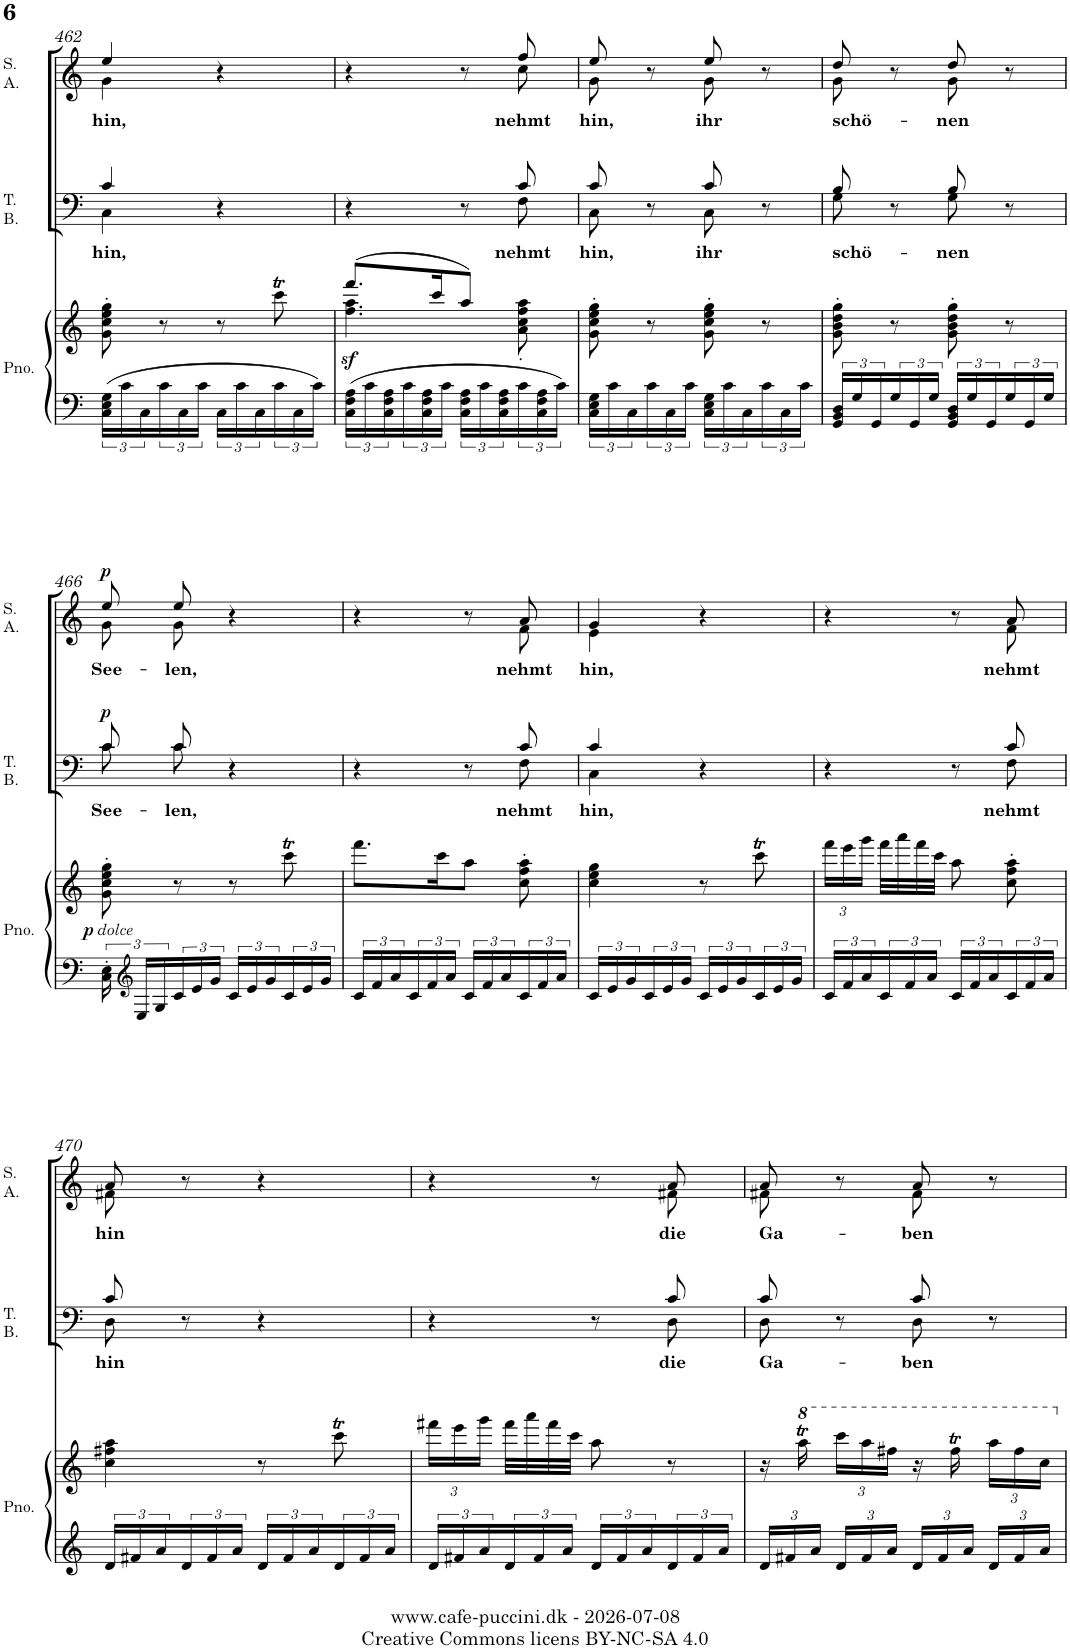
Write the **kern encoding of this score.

**kern	**kern	**dynam	**kern	**text	**dynam	**kern	**text	**dynam
*part3	*part3	*part3	*part2	*part2	*part2	*part1	*part1	*part1
*staff4	*staff3	*staff3/4	*staff2	*staff2	*staff2	*staff1	*staff1	*staff1
*I"Piano	*	*	*I"Tenor Bass	*	*	*I"Soprano Alto	*	*
*I'Pno.	*	*	*I'T. B.	*	*	*I'S. A.	*	*
!!LO:PB:g=z
*clefF4	*clefG2	*	*clefF4	*	*	*clefG2	*	*
*k[]	*k[]	*	*k[]	*	*	*k[]	*	*
*M2/4	*M2/4	*	*M2/4	*	*	*M2/4	*	*
=462	=462	=462	=462	=462	=462	=462	=462	=462
!	!	!	!	!LO:LY:b	!	!	!LO:LY:b	!
*	*	*	*^	*	*	*^	*	*
24C\ 24E\ 24G\LL	8g\' 8cc\' 8ee\' 8gg\'	.	4c/	4C\	hin,	.	4ee/	4g\	hin,	.
24c\	.	.	.	.	.	.	.	.	.	.
24C\	.	.	.	.	.	.	.	.	.	.
24c\	8r	.	.	.	.	.	.	.	.	.
24C\	.	.	.	.	.	.	.	.	.	.
24c\JJ	.	.	.	.	.	.	.	.	.	.
24C\LL	8r	.	4r	4ryy	.	.	4r	4ryy	.	.
24c\	.	.	.	.	.	.	.	.	.	.
24C\	.	.	.	.	.	.	.	.	.	.
24c\	8cccT\	.	.	.	.	.	.	.	.	.
24C\	.	.	.	.	.	.	.	.	.	.
24c\JJ	.	.	.	.	.	.	.	.	.	.
=463	=463	=463	=463	=463	=463	=463	=463	=463	=463	=463
*	*^	*	*	*	*	*	*	*	*	*
!	!	!	!LO:DY:b	!	!	!	!	!	!	!	!
24C\ 24F\ 24A\LL	(>8.fff/L	4.ff\ 4.aa\	sf	4r	4ryy	.	.	4r	4ryy	.	.
24c\	.	.	.	.	.	.	.	.	.	.	.
24C\ 24F\ 24A\	.	.	.	.	.	.	.	.	.	.	.
24c\	.	.	.	.	.	.	.	.	.	.	.
24C\ 24F\ 24A\	.	.	.	.	.	.	.	.	.	.	.
.	16ccc/K	.	.	.	.	.	.	.	.	.	.
24c\JJ	.	.	.	.	.	.	.	.	.	.	.
24C\ 24F\ 24A\LL	8aa/J)	.	.	8r	8ryy	.	.	8r	8ryy	.	.
24c\	.	.	.	.	.	.	.	.	.	.	.
24C\ 24F\ 24A\	.	.	.	.	.	.	.	.	.	.	.
!	!	!	!	!	!	!LO:LY:b	!	!	!	!LO:LY:b	!
24c\	8ryy	8a\' 8cc\' 8ff\' 8aa\'	.	8c/	8F\	nehmt	.	8ff/	8cc\	nehmt	.
24C\ 24F\ 24A\	.	.	.	.	.	.	.	.	.	.	.
24c\JJ	.	.	.	.	.	.	.	.	.	.	.
*	*v	*v	*	*	*	*	*	*	*	*	*
=464	=464	=464	=464	=464	=464	=464	=464	=464	=464	=464
!	!	!	!	!	!LO:LY:b	!	!	!	!LO:LY:b	!
24C\ 24E\ 24G\LL	8g\' 8cc\' 8ee\' 8gg\'	.	8c/	8C\	hin,	.	8ee/	8g\	hin,	.
24c\	.	.	.	.	.	.	.	.	.	.
24C\	.	.	.	.	.	.	.	.	.	.
24c\	8r	.	8r	8ryy	.	.	8r	8ryy	.	.
24C\	.	.	.	.	.	.	.	.	.	.
24c\JJ	.	.	.	.	.	.	.	.	.	.
!	!	!	!	!	!LO:LY:b	!	!	!	!LO:LY:b	!
24C\ 24E\ 24G\LL	8g\' 8cc\' 8ee\' 8gg\'	.	8c/	8C\	ihr	.	8ee/	8g\	ihr	.
24c\	.	.	.	.	.	.	.	.	.	.
24C\	.	.	.	.	.	.	.	.	.	.
24c\	8r	.	8r	8ryy	.	.	8r	8ryy	.	.
24C\	.	.	.	.	.	.	.	.	.	.
24c\JJ	.	.	.	.	.	.	.	.	.	.
=465	=465	=465	=465	=465	=465	=465	=465	=465	=465	=465
!	!	!	!	!	!LO:LY:b	!	!	!	!LO:LY:b	!
24GG/ 24BB/ 24D/LL	8g\' 8b\' 8dd\' 8gg\'	.	8B/	8G\	schö-	.	8dd/	8g\	schö-	.
24G/	.	.	.	.	.	.	.	.	.	.
24GG/	.	.	.	.	.	.	.	.	.	.
24G/	8r	.	8r	8ryy	.	.	8r	8ryy	.	.
24GG/	.	.	.	.	.	.	.	.	.	.
24G/JJ	.	.	.	.	.	.	.	.	.	.
!	!	!	!	!	!LO:LY:b	!	!	!	!LO:LY:b	!
24GG/ 24BB/ 24D/LL	8g\' 8b\' 8dd\' 8gg\'	.	8B/	8G\	-nen	.	8dd/	8g\	-nen	.
24G/	.	.	.	.	.	.	.	.	.	.
24GG/	.	.	.	.	.	.	.	.	.	.
24G/	8r	.	8r	8ryy	.	.	8r	8ryy	.	.
24GG/	.	.	.	.	.	.	.	.	.	.
24G/JJ	.	.	.	.	.	.	.	.	.	.
!!LO:LB:g=z	!!
=466	=466	=466	=466	=466	=466	=466	=466	=466	=466	=466
!	!	!LO:DY:b	!	!	!LO:LY:b	!	!	!	!LO:LY:b	!
!	!	!LO:DY:n=1:b	!	!	!	!LO:DY:a	!	!	!	!LO:DY:a
24C\' 24E\'	8g\' 8cc\' 8ee\' 8gg\'	p other-dynamics	8c/L	8c\L	See-	p	8ee/L	8g\L	See-	p
*clefG2	*	*	*	*	*	*	*	*	*	*
24E/LL	.	.	.	.	.	.	.	.	.	.
24G/	.	.	.	.	.	.	.	.	.	.
!	!	!	!	!	!LO:LY:b	!	!	!	!LO:LY:b	!
24c/	8r	.	8c/J	8c\J	-len,	.	8ee/J	8g\J	-len,	.
24e/	.	.	.	.	.	.	.	.	.	.
24g/JJ	.	.	.	.	.	.	.	.	.	.
24c/LL	8r	.	4r	4ryy	.	.	4r	4ryy	.	.
24e/	.	.	.	.	.	.	.	.	.	.
24g/	.	.	.	.	.	.	.	.	.	.
24c/	8cccT\	.	.	.	.	.	.	.	.	.
24e/	.	.	.	.	.	.	.	.	.	.
24g/JJ	.	.	.	.	.	.	.	.	.	.
=467	=467	=467	=467	=467	=467	=467	=467	=467	=467	=467
24c/LL	8.fff\L	.	4r	4ryy	.	.	4r	4ryy	.	.
24f/	.	.	.	.	.	.	.	.	.	.
24a/	.	.	.	.	.	.	.	.	.	.
24c/	.	.	.	.	.	.	.	.	.	.
24f/	.	.	.	.	.	.	.	.	.	.
.	16ccc\K	.	.	.	.	.	.	.	.	.
24a/JJ	.	.	.	.	.	.	.	.	.	.
24c/LL	8aa\J	.	8r	8ryy	.	.	8r	8ryy	.	.
24f/	.	.	.	.	.	.	.	.	.	.
24a/	.	.	.	.	.	.	.	.	.	.
!	!	!	!	!	!LO:LY:b	!	!	!	!LO:LY:b	!
24c/	8cc\' 8ff\' 8aa\'	.	8c/	8F\	nehmt	.	8a/	8f\	nehmt	.
24f/	.	.	.	.	.	.	.	.	.	.
24a/JJ	.	.	.	.	.	.	.	.	.	.
=468	=468	=468	=468	=468	=468	=468	=468	=468	=468	=468
!	!	!	!	!	!LO:LY:b	!	!	!	!LO:LY:b	!
24c/LL	4cc\ 4ee\ 4gg\	.	4c/	4C\	hin,	.	4g/	4e\	hin,	.
24e/	.	.	.	.	.	.	.	.	.	.
24g/	.	.	.	.	.	.	.	.	.	.
24c/	.	.	.	.	.	.	.	.	.	.
24e/	.	.	.	.	.	.	.	.	.	.
24g/JJ	.	.	.	.	.	.	.	.	.	.
24c/LL	8r	.	4r	4ryy	.	.	4r	4ryy	.	.
24e/	.	.	.	.	.	.	.	.	.	.
24g/	.	.	.	.	.	.	.	.	.	.
24c/	8cccT\	.	.	.	.	.	.	.	.	.
24e/	.	.	.	.	.	.	.	.	.	.
24g/JJ	.	.	.	.	.	.	.	.	.	.
=469	=469	=469	=469	=469	=469	=469	=469	=469	=469	=469
*	*Xbrackettup	*	*	*	*	*	*	*	*	*
24c/LL	24fff\LL	.	4r	4ryy	.	.	4r	4ryy	.	.
24f/	24eee\	.	.	.	.	.	.	.	.	.
24a/	24ggg\JJ	.	.	.	.	.	.	.	.	.
24c/	32fff\LLL	.	.	.	.	.	.	.	.	.
.	32aaa\	.	.	.	.	.	.	.	.	.
24f/	.	.	.	.	.	.	.	.	.	.
.	32fff\	.	.	.	.	.	.	.	.	.
24a/JJ	.	.	.	.	.	.	.	.	.	.
.	32ccc\JJJ	.	.	.	.	.	.	.	.	.
24c/LL	8aa\	.	8r	8ryy	.	.	8r	8ryy	.	.
24f/	.	.	.	.	.	.	.	.	.	.
24a/	.	.	.	.	.	.	.	.	.	.
!	!	!	!	!	!LO:LY:b	!	!	!	!LO:LY:b	!
24c/	8cc\' 8ff\' 8aa\'	.	8c/	8F\	nehmt	.	8a/	8f\	nehmt	.
24f/	.	.	.	.	.	.	.	.	.	.
24a/JJ	.	.	.	.	.	.	.	.	.	.
!!LO:LB:g=z	!!
=470	=470	=470	=470	=470	=470	=470	=470	=470	=470	=470
!	!	!	!	!	!LO:LY:b	!	!	!	!LO:LY:b	!
24d/LL	4cc\ 4ff#X\ 4aa\	.	8c/	8D\	hin	.	8a/	8f#X\	hin	.
24f#X/	.	.	.	.	.	.	.	.	.	.
24a/	.	.	.	.	.	.	.	.	.	.
24d/	.	.	8r	8ryy	.	.	8r	8ryy	.	.
24f#/	.	.	.	.	.	.	.	.	.	.
24a/JJ	.	.	.	.	.	.	.	.	.	.
24d/LL	8r	.	4r	4ryy	.	.	4r	4ryy	.	.
24f#/	.	.	.	.	.	.	.	.	.	.
24a/	.	.	.	.	.	.	.	.	.	.
24d/	8cccT\	.	.	.	.	.	.	.	.	.
24f#/	.	.	.	.	.	.	.	.	.	.
24a/JJ	.	.	.	.	.	.	.	.	.	.
=471	=471	=471	=471	=471	=471	=471	=471	=471	=471	=471
24d/LL	24fff#X\LL	.	4r	4ryy	.	.	4r	4ryy	.	.
24f#X/	24eee\	.	.	.	.	.	.	.	.	.
24a/	24ggg\JJ	.	.	.	.	.	.	.	.	.
24d/	32fff#\LLL	.	.	.	.	.	.	.	.	.
.	32aaa\	.	.	.	.	.	.	.	.	.
24f#/	.	.	.	.	.	.	.	.	.	.
.	32fff#\	.	.	.	.	.	.	.	.	.
24a/JJ	.	.	.	.	.	.	.	.	.	.
.	32ccc\JJJ	.	.	.	.	.	.	.	.	.
24d/LL	8aa\	.	8r	8ryy	.	.	8r	8ryy	.	.
24f#/	.	.	.	.	.	.	.	.	.	.
24a/	.	.	.	.	.	.	.	.	.	.
!	!	!	!	!	!LO:LY:b	!	!	!	!LO:LY:b	!
24d/	8r	.	8c/	8D\	die	.	8a/	8f#X\	die	.
24f#/	.	.	.	.	.	.	.	.	.	.
24a/JJ	.	.	.	.	.	.	.	.	.	.
=472	=472	=472	=472	=472	=472	=472	=472	=472	=472	=472
*Xbrackettup	*	*	*	*	*	*	*	*	*	*
!	!	!	!	!	!LO:LY:b	!	!	!	!LO:LY:b	!
24d/LL	16r	.	8c/	8D\	Ga-	.	8a/	8f#X\	Ga-	.
24f#X/	.	.	.	.	.	.	.	.	.	.
*	*8va	*	*	*	*	*	*	*	*	*
.	16aaaT\	.	.	.	.	.	.	.	.	.
24a/JJ	.	.	.	.	.	.	.	.	.	.
24d/LL	24cccc\LL	.	8r	8ryy	.	.	8r	8ryy	.	.
24f#/	24aaa\	.	.	.	.	.	.	.	.	.
24a/JJ	24fff#X\JJ	.	.	.	.	.	.	.	.	.
!	!	!	!	!	!LO:LY:b	!	!	!	!LO:LY:b	!
24d/LL	16r	.	8c/	8D\	-ben	.	8a/	8f#\	-ben	.
24f#/	.	.	.	.	.	.	.	.	.	.
.	16fff#t\	.	.	.	.	.	.	.	.	.
24a/JJ	.	.	.	.	.	.	.	.	.	.
24d/LL	24aaa\LL	.	8r	8ryy	.	.	8r	8ryy	.	.
24f#/	24fff#\	.	.	.	.	.	.	.	.	.
24a/JJ	24ccc\JJ	.	.	.	.	.	.	.	.	.
*	*	*	*v	*v	*	*	*	*	*	*
*	*	*	*	*	*	*v	*v	*	*
*	*X8va	*	*	*	*	*	*	*
=	=	=	=	=	=	=	=	=
*-	*-	*-	*-	*-	*-	*-	*-	*-
